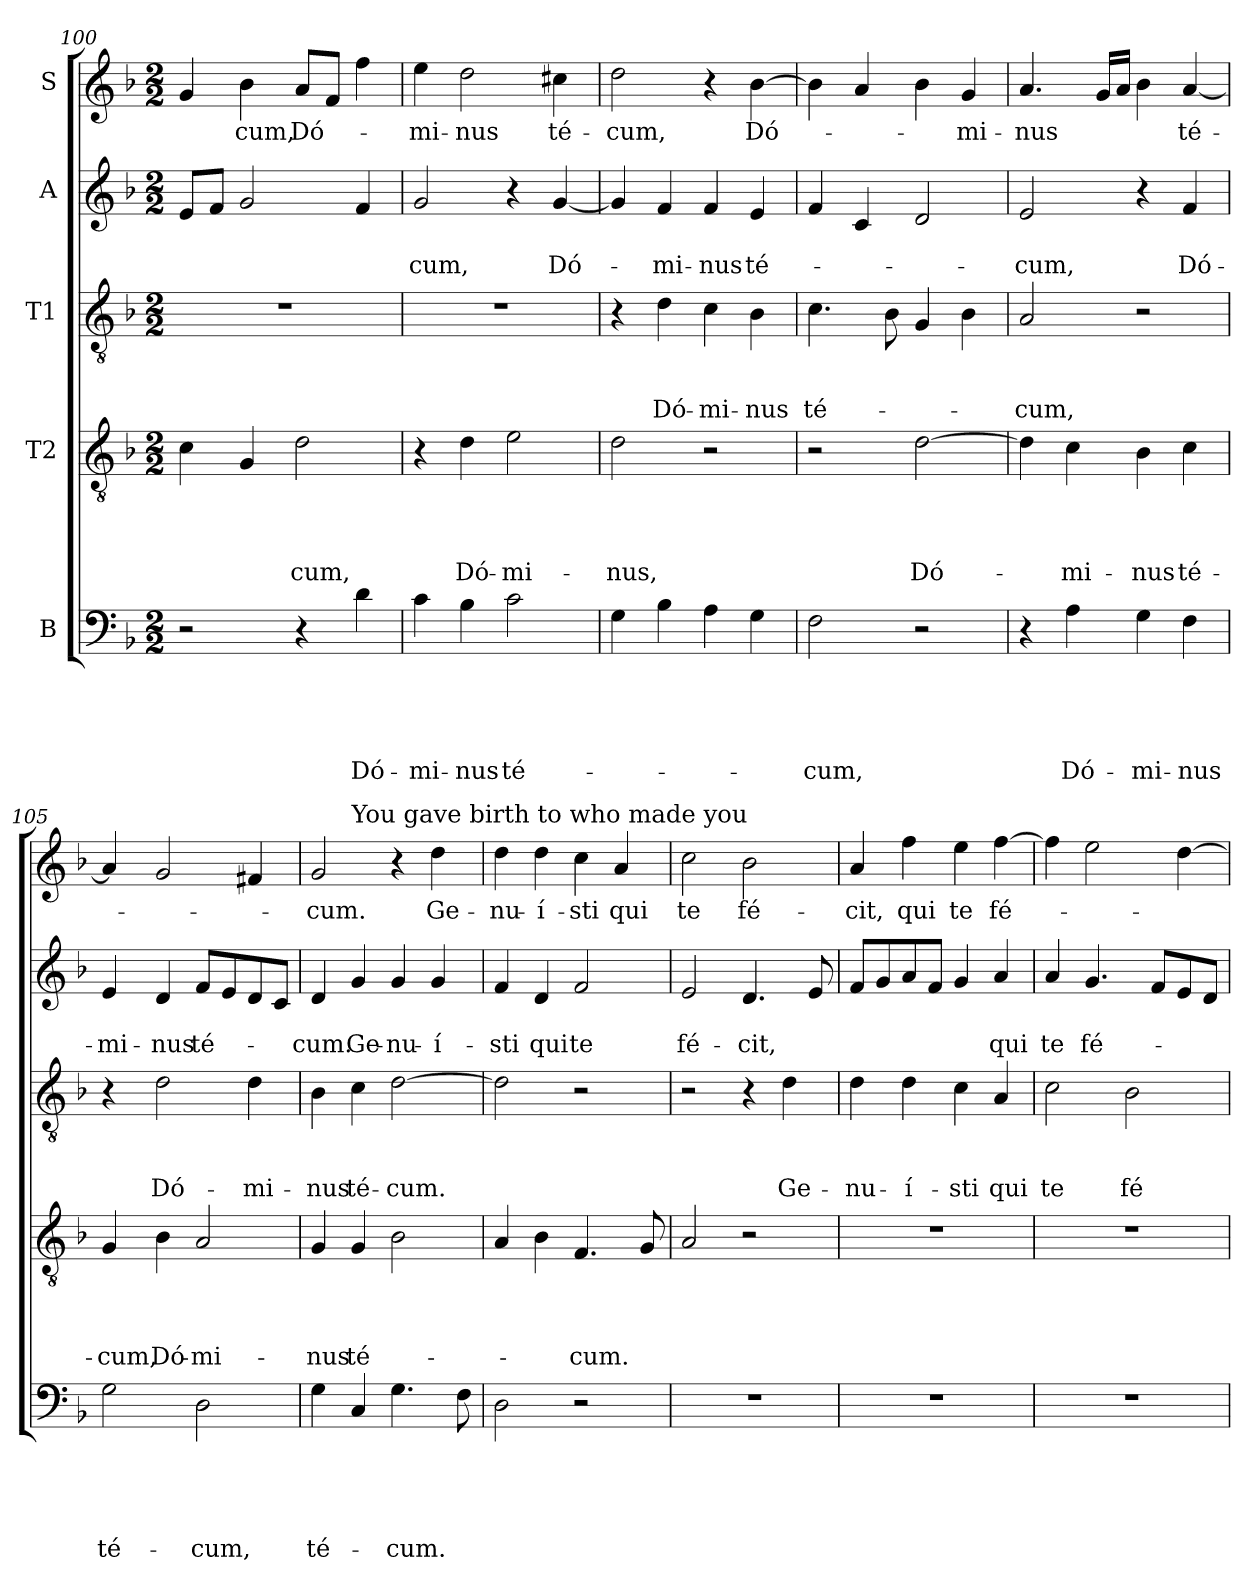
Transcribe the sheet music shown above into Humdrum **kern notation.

**kern	**text	**text	**text	**text	**text	**kern	**text	**text	**text	**text	**kern	**text	**text	**text	**kern	**text	**text	**kern	**text
*part5	*part5	*part5	*part5	*part5	*part5	*part4	*part4	*part4	*part4	*part4	*part3	*part3	*part3	*part3	*part2	*part2	*part2	*part1	*part1
*staff5	*staff5	*staff5	*staff5	*staff5	*staff5	*staff4	*staff4	*staff4	*staff4	*staff4	*staff3	*staff3	*staff3	*staff3	*staff2	*staff2	*staff2	*staff1	*staff1
*I"B	*	*	*	*	*	*I"T2	*	*	*	*	*I"T1	*	*	*	*I"A	*	*	*I"S	*
*clefF4	*	*	*	*	*	*clefGv2	*	*	*	*	*clefGv2	*	*	*	*clefG2	*	*	*clefG2	*
*k[b-]	*	*	*	*	*	*k[b-]	*	*	*	*	*k[b-]	*	*	*	*k[b-]	*	*	*k[b-]	*
*F:	*	*	*	*	*	*F:	*	*	*	*	*F:	*	*	*	*F:	*	*	*F:	*
*M2/2	*	*	*	*	*	*M2/2	*	*	*	*	*M2/2	*	*	*	*M2/2	*	*	*M2/2	*
=100	=100	=100	=100	=100	=100	=100	=100	=100	=100	=100	=100	=100	=100	=100	=100	=100	=100	=100	=100
2r	.	.	.	.	.	4c\	.	.	.	.	1r	.	.	.	8e/L	.	.	4g/	.
.	.	.	.	.	.	.	.	.	.	.	.	.	.	.	8f/J	.	.	.	.
!	!	!	!	!	!	!	!	!	!	!	!	!	!	!	!	!	!	!	!LO:LY:b
.	.	.	.	.	.	4G/	.	.	.	.	.	.	.	.	2g/	.	.	4b-\	-cum,
!	!	!	!	!	!	!	!	!	!	!LO:LY:b	!	!	!	!	!	!	!	!	!LO:LY:b
4r	.	.	.	.	.	2d\	.	.	.	-cum,	.	.	.	.	.	.	.	8a/L	Dó-
.	.	.	.	.	.	.	.	.	.	.	.	.	.	.	.	.	.	8f/J	.
!	!	!	!	!	!LO:LY:b	!	!	!	!	!	!	!	!	!	!	!	!	!	!
4d\	.	.	.	.	Dó-	.	.	.	.	.	.	.	.	.	4f/	.	.	4ff\	.
!!LO:PB:g=z
=101	=101	=101	=101	=101	=101	=101	=101	=101	=101	=101	=101	=101	=101	=101	=101	=101	=101	=101	=101
!	!	!	!	!	!LO:LY:b	!	!	!	!	!	!	!	!	!	!	!	!LO:LY:b	!	!LO:LY:b
4c\	.	.	.	.	-mi-	4r	.	.	.	.	1r	.	.	.	2g/	.	-cum,	4ee\	-mi-
!	!	!	!	!	!LO:LY:b	!	!	!	!	!LO:LY:b	!	!	!	!	!	!	!	!	!LO:LY:b
4B-\	.	.	.	.	-nus	4d\	.	.	.	Dó-	.	.	.	.	.	.	.	2dd\	-nus
!	!	!	!	!	!LO:LY:b	!	!	!	!	!LO:LY:b	!	!	!	!	!	!	!	!	!
2c\	.	.	.	.	té-	2e\	.	.	.	-mi-	.	.	.	.	4r	.	.	.	.
!	!	!	!	!	!	!	!	!	!	!	!	!	!	!	!	!	!LO:LY:b	!	!LO:LY:b
.	.	.	.	.	.	.	.	.	.	.	.	.	.	.	[4g/	.	Dó-	4cc#i\	té-
=102	=102	=102	=102	=102	=102	=102	=102	=102	=102	=102	=102	=102	=102	=102	=102	=102	=102	=102	=102
!	!	!	!	!	!	!	!	!	!	!LO:LY:b	!	!	!	!	!	!	!	!	!LO:LY:b
4G\	.	.	.	.	.	2d\	.	.	.	-nus,	4r	.	.	.	4g/]	.	.	2dd\	-cum,
!	!	!	!	!	!	!	!	!	!	!	!	!	!	!LO:LY:b	!	!	!LO:LY:b	!	!
4B-\	.	.	.	.	.	.	.	.	.	.	4d\	.	.	Dó-	4f/	.	-mi-	.	.
!	!	!	!	!	!	!	!	!	!	!	!	!	!	!LO:LY:b	!	!	!LO:LY:b	!	!
4A\	.	.	.	.	.	2r	.	.	.	.	4c\	.	.	-mi-	4f/	.	-nus	4r	.
!	!	!	!	!	!	!	!	!	!	!	!	!	!	!LO:LY:b	!	!	!LO:LY:b	!	!LO:LY:b
4G\	.	.	.	.	.	.	.	.	.	.	4B-\	.	.	-nus	4e/	.	té-	[4b-\	Dó-
=103	=103	=103	=103	=103	=103	=103	=103	=103	=103	=103	=103	=103	=103	=103	=103	=103	=103	=103	=103
!	!	!	!	!	!LO:LY:b	!	!	!	!	!	!	!	!	!LO:LY:b	!	!	!	!	!
2F\	.	.	.	.	-cum,	2r	.	.	.	.	4.c\	.	.	té-	4f/	.	.	4b-\]	.
.	.	.	.	.	.	.	.	.	.	.	.	.	.	.	4c/	.	.	4a/	.
.	.	.	.	.	.	.	.	.	.	.	8B-\	.	.	.	.	.	.	.	.
!	!	!	!	!	!	!	!	!	!	!LO:LY:b	!	!	!	!	!	!	!	!	!
2r	.	.	.	.	.	[2d\	.	.	.	Dó-	4G/	.	.	.	2d/	.	.	4b-\	.
!	!	!	!	!	!	!	!	!	!	!	!	!	!	!	!	!	!	!	!LO:LY:b
.	.	.	.	.	.	.	.	.	.	.	4B-\	.	.	.	.	.	.	4g/	-mi-
=104	=104	=104	=104	=104	=104	=104	=104	=104	=104	=104	=104	=104	=104	=104	=104	=104	=104	=104	=104
!	!	!	!	!	!	!	!	!	!	!	!	!	!	!LO:LY:b	!	!	!LO:LY:b	!	!LO:LY:b
4r	.	.	.	.	.	4d\]	.	.	.	.	2A/	.	.	-cum,	2e/	.	-cum,	4.a/	-nus
!	!	!	!	!	!LO:LY:b	!	!	!	!	!LO:LY:b	!	!	!	!	!	!	!	!	!
4A\	.	.	.	.	Dó-	4c\	.	.	.	-mi-	.	.	.	.	.	.	.	.	.
.	.	.	.	.	.	.	.	.	.	.	.	.	.	.	.	.	.	16g/LL	.
.	.	.	.	.	.	.	.	.	.	.	.	.	.	.	.	.	.	16a/JJ	.
!	!	!	!	!	!LO:LY:b	!	!	!	!	!LO:LY:b	!	!	!	!	!	!	!	!	!
4G\	.	.	.	.	-mi-	4B-\	.	.	.	-nus	2r	.	.	.	4r	.	.	4b-\	.
!	!	!	!	!	!LO:LY:b	!	!	!	!	!LO:LY:b	!	!	!	!	!	!	!LO:LY:b	!	!LO:LY:b
4F\	.	.	.	.	-nus	4c\	.	.	.	té-	.	.	.	.	4f/	.	Dó-	[4a/	té-
=105	=105	=105	=105	=105	=105	=105	=105	=105	=105	=105	=105	=105	=105	=105	=105	=105	=105	=105	=105
!	!	!	!	!	!LO:LY:b	!	!	!	!	!LO:LY:b	!	!	!	!	!	!	!LO:LY:b	!	!
2G\	.	.	.	.	té-	4G/	.	.	.	-cum,	4r	.	.	.	4e/	.	-mi-	4a/]	.
!	!	!	!	!	!	!	!	!	!	!LO:LY:b	!	!	!	!LO:LY:b	!	!	!LO:LY:b	!	!
.	.	.	.	.	.	4B-\	.	.	.	Dó-	2d\	.	.	Dó-	4d/	.	-nus	2g/	.
!	!	!	!	!	!LO:LY:b	!	!	!	!	!LO:LY:b	!	!	!	!	!	!	!LO:LY:b	!	!
2D\	.	.	.	.	-cum,	2A/	.	.	.	-mi-	.	.	.	.	8f/L	.	té-	.	.
.	.	.	.	.	.	.	.	.	.	.	.	.	.	.	8e/	.	.	.	.
!	!	!	!	!	!	!	!	!	!	!	!	!	!	!LO:LY:b	!	!	!	!	!
.	.	.	.	.	.	.	.	.	.	.	4d\	.	.	-mi-	8d/	.	.	4f#i/	.
.	.	.	.	.	.	.	.	.	.	.	.	.	.	.	8c/J	.	.	.	.
!!LO:LB:g=z
=106	=106	=106	=106	=106	=106	=106	=106	=106	=106	=106	=106	=106	=106	=106	=106	=106	=106	=106	=106
!	!	!	!	!	!LO:LY:b	!	!	!	!	!LO:LY:b	!	!	!	!LO:LY:b	!	!	!LO:LY:b	!	!LO:LY:b
*	*	*	*	*	*	*	*	*	*	*	*	*	*	*	*	*	*	*^	*
4G\	.	.	.	.	té-	4G/	.	.	.	-nus	4B-\	.	.	-nus	4d/	.	-cum.	2g/	4ryy	-cum.
!	!	!	!	!	!	!	!	!	!	!	!	!	!	!	!	!	!	!	!LO:TX:a:t=You gave birth to who made you	!
!	!	!	!	!	!	!	!	!	!	!LO:LY:b	!	!	!	!LO:LY:b	!	!	!LO:LY:b	!	!	!
4C/	.	.	.	.	.	4G/	.	.	.	té-	4c\	.	.	té-	4g/	.	Ge-	.	2.ryy	.
!	!	!	!	!	!LO:LY:b	!	!	!	!	!	!	!	!	!LO:LY:b	!	!	!LO:LY:b	!	!	!
4.G\	.	.	.	.	-cum.	2B-\	.	.	.	.	[2d\	.	.	-cum.	4g/	.	-nu-	4r	.	.
!	!	!	!	!	!	!	!	!	!	!	!	!	!	!	!	!	!LO:LY:b	!	!	!LO:LY:b
.	.	.	.	.	.	.	.	.	.	.	.	.	.	.	4g/	.	-í-	4dd\	.	Ge-
8F\	.	.	.	.	.	.	.	.	.	.	.	.	.	.	.	.	.	.	.	.
=107	=107	=107	=107	=107	=107	=107	=107	=107	=107	=107	=107	=107	=107	=107	=107	=107	=107	=107	=107	=107
!	!	!	!	!	!	!	!	!	!	!	!	!	!	!	!	!	!LO:LY:b	!	!	!LO:LY:b
*	*	*	*	*	*	*	*	*	*	*	*	*	*	*	*	*	*	*v	*v	*
2D\	.	.	.	.	.	4A/	.	.	.	.	2d\]	.	.	.	4f/	.	-sti	4dd\	-nu-
!	!	!	!	!	!	!	!	!	!	!	!	!	!	!	!	!	!LO:LY:b	!	!LO:LY:b
.	.	.	.	.	.	4B-\	.	.	.	.	.	.	.	.	4d/	.	qui	4dd\	-í-
!	!	!	!	!	!	!	!	!	!	!LO:LY:b	!	!	!	!	!	!	!LO:LY:b	!	!LO:LY:b
2r	.	.	.	.	.	4.F/	.	.	.	-cum.	2r	.	.	.	2f/	.	te	4cc\	-sti
!	!	!	!	!	!	!	!	!	!	!	!	!	!	!	!	!	!	!	!LO:LY:b
.	.	.	.	.	.	.	.	.	.	.	.	.	.	.	.	.	.	4a/	qui
.	.	.	.	.	.	8G/	.	.	.	.	.	.	.	.	.	.	.	.	.
=108	=108	=108	=108	=108	=108	=108	=108	=108	=108	=108	=108	=108	=108	=108	=108	=108	=108	=108	=108
!	!	!	!	!	!	!	!	!	!	!	!	!	!	!	!	!	!LO:LY:b	!	!LO:LY:b
1r	.	.	.	.	.	2A/	.	.	.	.	2r	.	.	.	2e/	.	fé-	2cc\	te
!	!	!	!	!	!	!	!	!	!	!	!	!	!	!	!	!	!LO:LY:b	!	!LO:LY:b
.	.	.	.	.	.	2r	.	.	.	.	4r	.	.	.	4.d/	.	-cit,	2b-\	fé-
!	!	!	!	!	!	!	!	!	!	!	!	!	!	!LO:LY:b	!	!	!	!	!
.	.	.	.	.	.	.	.	.	.	.	4d\	.	.	Ge-	.	.	.	.	.
.	.	.	.	.	.	.	.	.	.	.	.	.	.	.	8e/	.	.	.	.
=109	=109	=109	=109	=109	=109	=109	=109	=109	=109	=109	=109	=109	=109	=109	=109	=109	=109	=109	=109
!	!	!	!	!	!	!	!	!	!	!	!	!	!	!LO:LY:b	!	!	!	!	!LO:LY:b
1r	.	.	.	.	.	1r	.	.	.	.	4d\	.	.	-nu-	8f/L	.	.	4a/	-cit,
.	.	.	.	.	.	.	.	.	.	.	.	.	.	.	8g/	.	.	.	.
!	!	!	!	!	!	!	!	!	!	!	!	!	!	!LO:LY:b	!	!	!	!	!LO:LY:b
.	.	.	.	.	.	.	.	.	.	.	4d\	.	.	-í-	8a/	.	.	4ff\	qui
.	.	.	.	.	.	.	.	.	.	.	.	.	.	.	8f/J	.	.	.	.
!	!	!	!	!	!	!	!	!	!	!	!	!	!	!LO:LY:b	!	!	!	!	!LO:LY:b
.	.	.	.	.	.	.	.	.	.	.	4c\	.	.	-sti	4g/	.	.	4ee\	te
!	!	!	!	!	!	!	!	!	!	!	!	!	!	!LO:LY:b	!	!	!LO:LY:b	!	!LO:LY:b
.	.	.	.	.	.	.	.	.	.	.	4A/	.	.	qui	4a/	.	qui	[4ff\	fé-
=110	=110	=110	=110	=110	=110	=110	=110	=110	=110	=110	=110	=110	=110	=110	=110	=110	=110	=110	=110
!	!	!	!	!	!	!	!	!	!	!	!	!	!	!LO:LY:b	!	!	!LO:LY:b	!	!
1r	.	.	.	.	.	1r	.	.	.	.	2c\	.	.	te	4a/	.	te	4ff\]	.
!	!	!	!	!	!	!	!	!	!	!	!	!	!	!	!	!	!LO:LY:b	!	!
.	.	.	.	.	.	.	.	.	.	.	.	.	.	.	4.g/	.	fé-	2ee\	.
!	!	!	!	!	!	!	!	!	!	!	!	!	!	!LO:LY:b	!	!	!	!	!
.	.	.	.	.	.	.	.	.	.	.	2B-\	.	.	fé-	.	.	.	.	.
.	.	.	.	.	.	.	.	.	.	.	.	.	.	.	8f/L	.	.	.	.
.	.	.	.	.	.	.	.	.	.	.	.	.	.	.	8e/	.	.	[4dd\	.
.	.	.	.	.	.	.	.	.	.	.	.	.	.	.	8d/J	.	.	.	.
=	=	=	=	=	=	=	=	=	=	=	=	=	=	=	=	=	=	=	=
*-	*-	*-	*-	*-	*-	*-	*-	*-	*-	*-	*-	*-	*-	*-	*-	*-	*-	*-	*-
